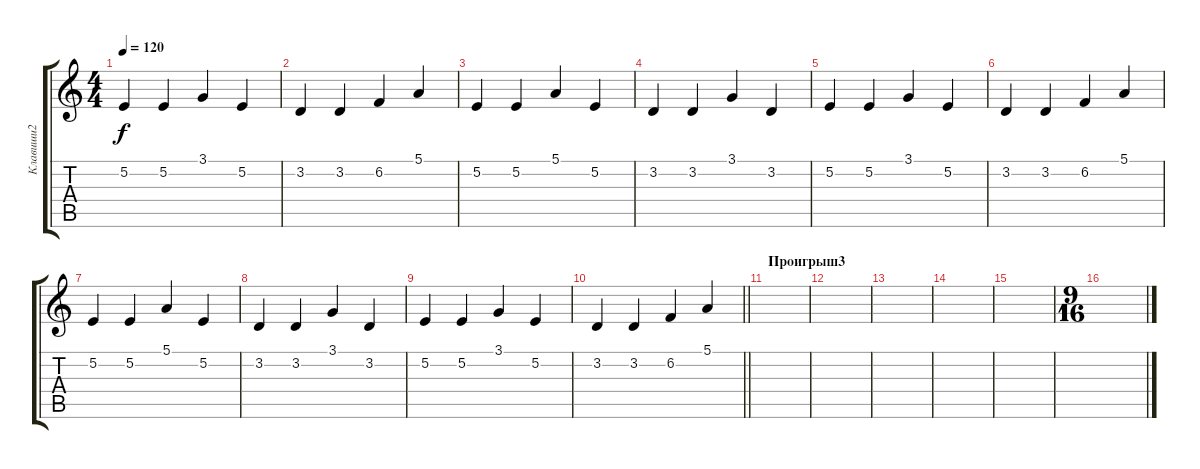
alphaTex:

\track ("Клавиши2" "Клавиши2") {instrument musicbox}
\staff {score tabs}
\tuning (E4 B3 G3 D3 A2 E2) {hide}
\ts (4 4)
\tempo 120
\clef g2
\ks c
5.2.4{dy f} 5.2.4 3.1.4 5.2.4 |
3.2.4 3.2.4 6.2.4 5.1.4 |
5.2.4 5.2.4 5.1.4 5.2.4 |
3.2.4 3.2.4 3.1.4 3.2.4 |
5.2.4 5.2.4 3.1.4 5.2.4 |
3.2.4 3.2.4 6.2.4 5.1.4 |
5.2.4 5.2.4 5.1.4 5.2.4 |
3.2.4 3.2.4 3.1.4 3.2.4 |
5.2.4 5.2.4 3.1.4 5.2.4 |
\barLineRight lightlight
3.2.4 3.2.4 6.2.4 5.1.4 |
\section ("" "Проигрыш3")
|
|
|
|
|
\ts (9 16)
